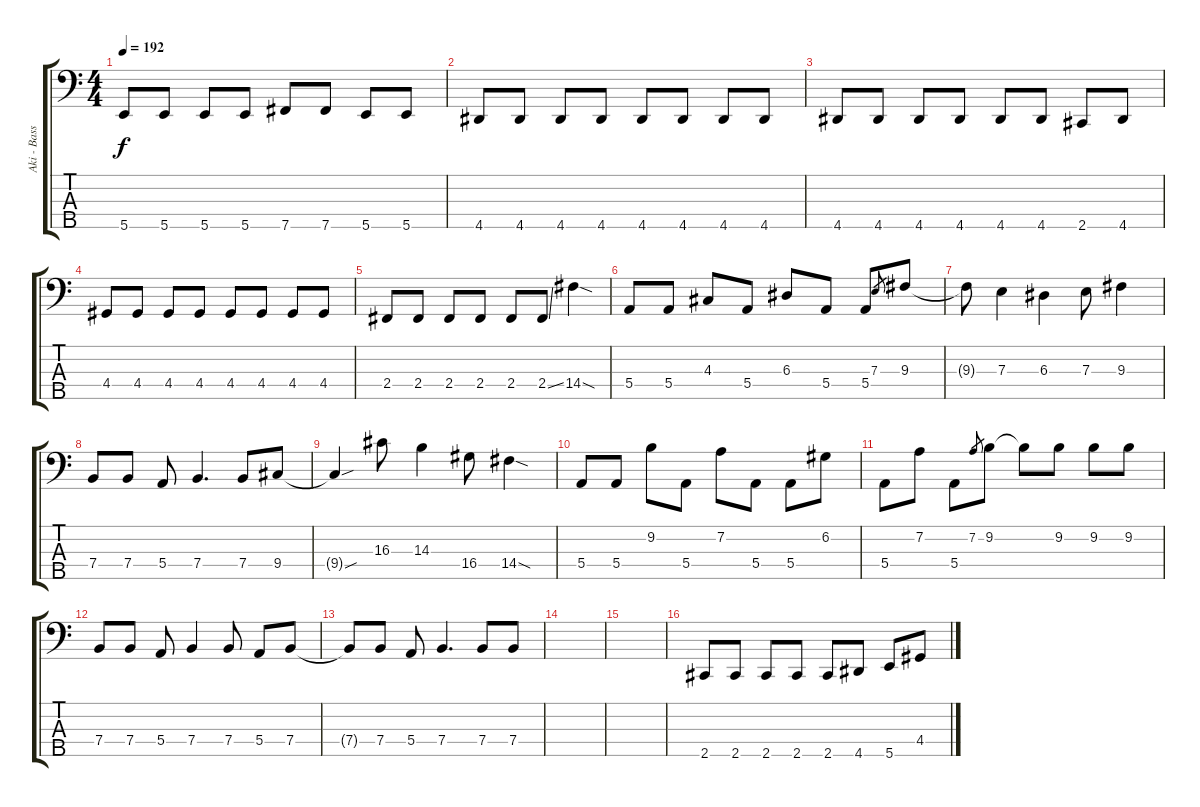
\track ("Aki - Bass" "Aki - Bass") {instrument electricbassfinger}
\staff {score tabs}
\tuning (G2 D2 A1 E1 B0) {hide}
\ts (4 4)
\tempo 192
\clef f4
\ks c
5.5.8{dy f} 5.5.8 5.5.8 5.5.8 7.5.8 7.5.8 5.5.8 5.5.8 |
4.5.8 4.5.8 4.5.8 4.5.8 4.5.8 4.5.8 4.5.8 4.5.8 |
4.5.8 4.5.8 4.5.8 4.5.8 4.5.8 4.5.8 2.5.8 4.5.8 |
4.4.8 4.4.8 4.4.8 4.4.8 4.4.8 4.4.8 4.4.8 4.4.8 |
2.4.8 2.4.8 2.4.8 2.4.8 2.4.8 2.4{ss}.8 14.4{sod}.4 |
5.4.8 5.4.8 4.3.8 5.4.8 6.3.8 5.4.8 5.4.8 7.3.8{gr} 9.3.8 |
9.3{t}.8 7.3.4 6.3.4 7.3.8 9.3.4 |
7.4.8 7.4.8 5.4.8 7.4.4{d} 7.4.8 9.4.8 |
9.4{sou t}.4 16.3.8 14.3.4 16.4.8 14.4{sod}.4 |
5.4.8 5.4.8 9.2.8 5.4.8 7.2.8 5.4.8 5.4.8 6.2.8 |
5.4.8 7.2.8 5.4.8 7.2.8{gr} 9.2.8 9.2{t}.8 9.2.8 9.2.8 9.2.8 |
7.4.8 7.4.8 5.4.8 7.4.4 7.4.8 5.4.8 7.4.8 |
7.4{t}.8 7.4.8 5.4.8 7.4.4{d} 7.4.8 7.4.8 |
|
|
2.5.8 2.5.8 2.5.8 2.5.8 2.5.8 4.5.8 5.5.8 4.4.8
